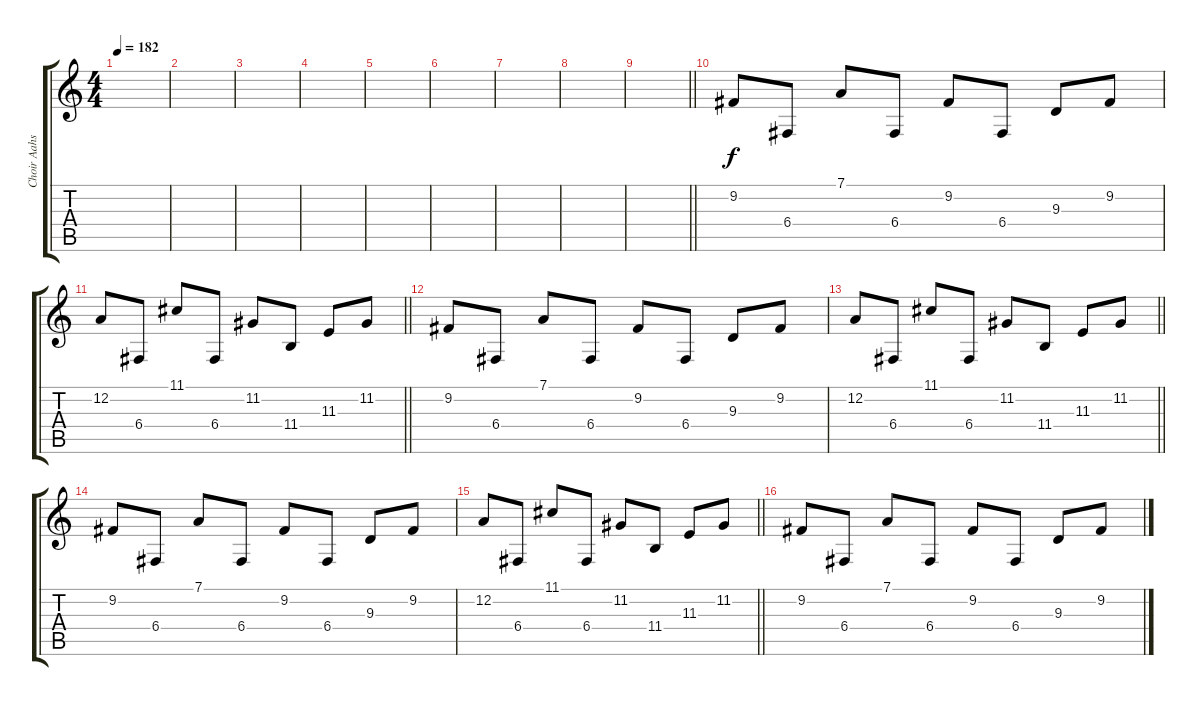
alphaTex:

\track ("Choir Aahs/ Sawttoth/Synth String 1" "Choir Aahs") {instrument choiraahs}
\staff {score tabs}
\tuning (D4 A3 F3 C3 G2 D2) {hide}
\ts (4 4)
\tempo 182
\clef g2
\ks c
|
|
|
|
|
|
|
|
\barLineRight lightlight
|
9.2.8{instrument lead2sawtooth} 6.4.8 7.1.8 6.4.8 9.2.8 6.4.8 9.3.8 9.2.8 |
\barLineRight lightlight
12.2.8 6.4.8 11.1.8 6.4.8 11.2.8 11.4.8 11.3.8 11.2.8 |
9.2.8 6.4.8 7.1.8 6.4.8 9.2.8 6.4.8 9.3.8 9.2.8 |
\barLineRight lightlight
12.2.8 6.4.8 11.1.8 6.4.8 11.2.8 11.4.8 11.3.8 11.2.8 |
9.2.8 6.4.8 7.1.8 6.4.8 9.2.8 6.4.8 9.3.8 9.2.8 |
\barLineRight lightlight
12.2.8 6.4.8 11.1.8 6.4.8 11.2.8 11.4.8 11.3.8 11.2.8 |
9.2.8 6.4.8 7.1.8 6.4.8 9.2.8 6.4.8 9.3.8 9.2.8
